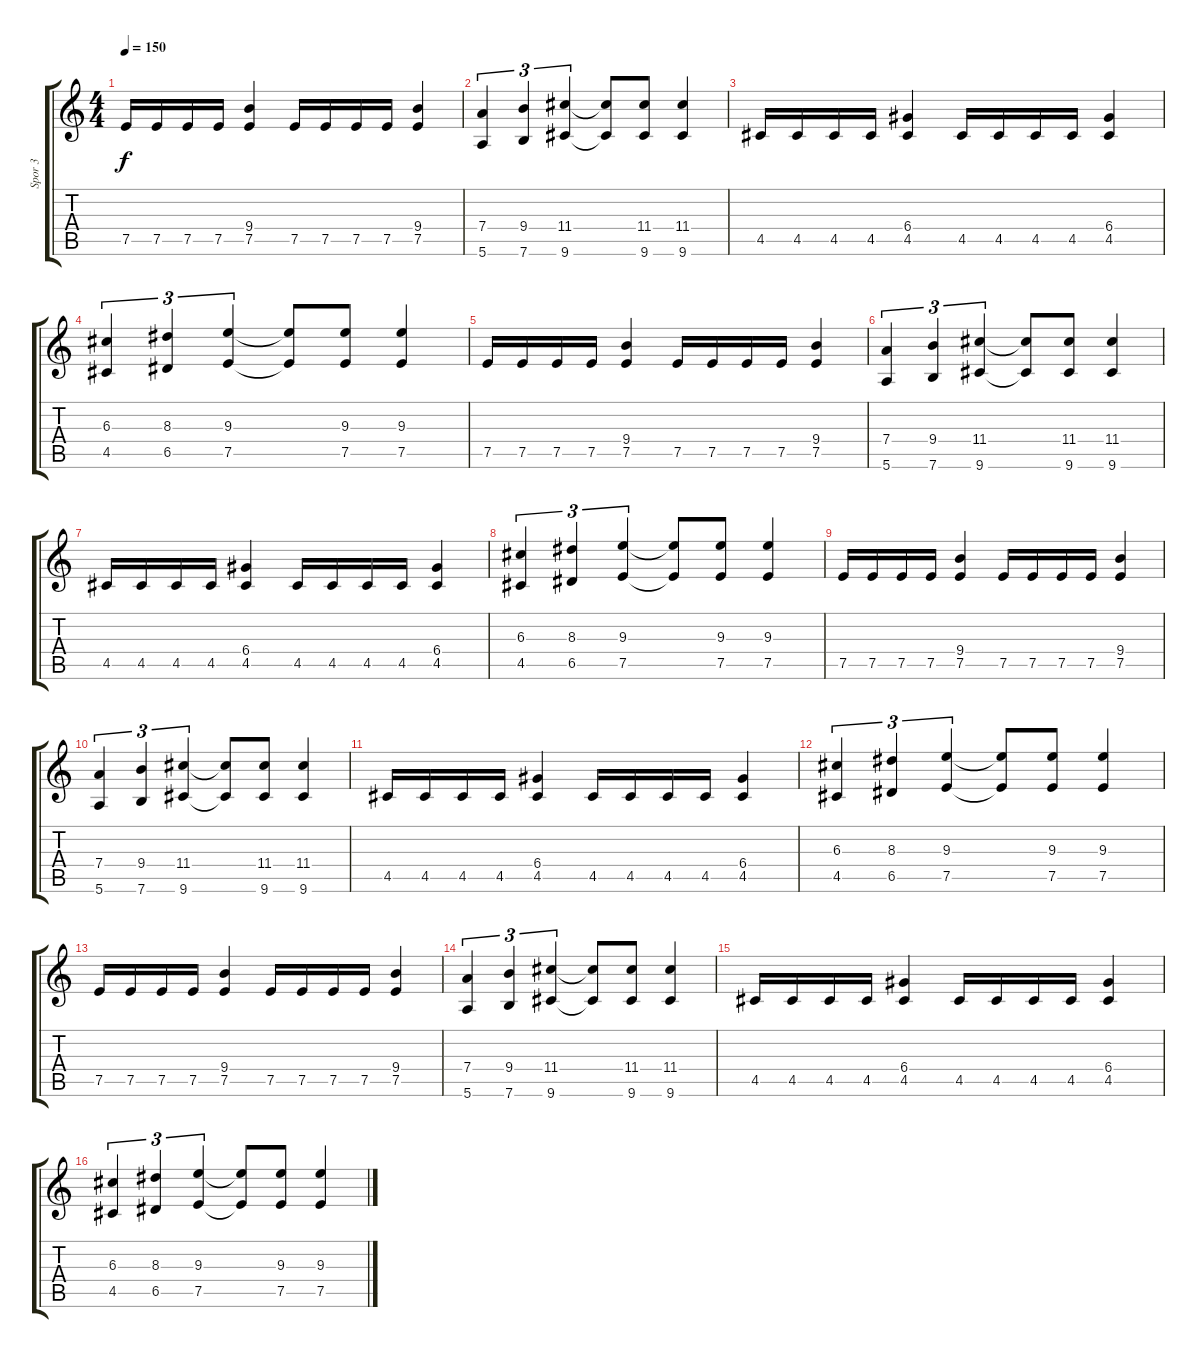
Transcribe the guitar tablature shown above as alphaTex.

\track ("Spor 3" "Spor 3") {instrument distortionguitar}
\staff {score tabs}
\tuning (E4 B3 G3 D3 A2 E2) {hide}
\ts (4 4)
\tempo 150
\clef g2
\ks c
7.5.16{dy f} 7.5.16 7.5.16 7.5.16 (9.4 7.5).4 7.5.16 7.5.16 7.5.16 7.5.16 (9.4 7.5).4 |
(7.4 5.6).4{tu (3 2)} (9.4 7.6).4{tu (3 2)} (11.4 9.6).4{tu (3 2)} (11.4{t} 9.6{t}).8 (11.4 9.6).8 (11.4 9.6).4 |
4.5.16 4.5.16 4.5.16 4.5.16 (6.4 4.5).4 4.5.16 4.5.16 4.5.16 4.5.16 (6.4 4.5).4 |
(6.3 4.5).4{tu (3 2)} (8.3 6.5).4{tu (3 2)} (9.3 7.5).4{tu (3 2)} (9.3{t} 7.5{t}).8 (9.3 7.5).8 (9.3 7.5).4 |
7.5.16 7.5.16 7.5.16 7.5.16 (9.4 7.5).4 7.5.16 7.5.16 7.5.16 7.5.16 (9.4 7.5).4 |
(7.4 5.6).4{tu (3 2)} (9.4 7.6).4{tu (3 2)} (11.4 9.6).4{tu (3 2)} (11.4{t} 9.6{t}).8 (11.4 9.6).8 (11.4 9.6).4 |
4.5.16 4.5.16 4.5.16 4.5.16 (6.4 4.5).4 4.5.16 4.5.16 4.5.16 4.5.16 (6.4 4.5).4 |
(6.3 4.5).4{tu (3 2)} (8.3 6.5).4{tu (3 2)} (9.3 7.5).4{tu (3 2)} (9.3{t} 7.5{t}).8 (9.3 7.5).8 (9.3 7.5).4 |
7.5.16 7.5.16 7.5.16 7.5.16 (9.4 7.5).4 7.5.16 7.5.16 7.5.16 7.5.16 (9.4 7.5).4 |
(7.4 5.6).4{tu (3 2)} (9.4 7.6).4{tu (3 2)} (11.4 9.6).4{tu (3 2)} (11.4{t} 9.6{t}).8 (11.4 9.6).8 (11.4 9.6).4 |
4.5.16 4.5.16 4.5.16 4.5.16 (6.4 4.5).4 4.5.16 4.5.16 4.5.16 4.5.16 (6.4 4.5).4 |
(6.3 4.5).4{tu (3 2)} (8.3 6.5).4{tu (3 2)} (9.3 7.5).4{tu (3 2)} (9.3{t} 7.5{t}).8 (9.3 7.5).8 (9.3 7.5).4 |
7.5.16 7.5.16 7.5.16 7.5.16 (9.4 7.5).4 7.5.16 7.5.16 7.5.16 7.5.16 (9.4 7.5).4 |
(7.4 5.6).4{tu (3 2)} (9.4 7.6).4{tu (3 2)} (11.4 9.6).4{tu (3 2)} (11.4{t} 9.6{t}).8 (11.4 9.6).8 (11.4 9.6).4 |
4.5.16 4.5.16 4.5.16 4.5.16 (6.4 4.5).4 4.5.16 4.5.16 4.5.16 4.5.16 (6.4 4.5).4 |
(6.3 4.5).4{tu (3 2)} (8.3 6.5).4{tu (3 2)} (9.3 7.5).4{tu (3 2)} (9.3{t} 7.5{t}).8 (9.3 7.5).8 (9.3 7.5).4
